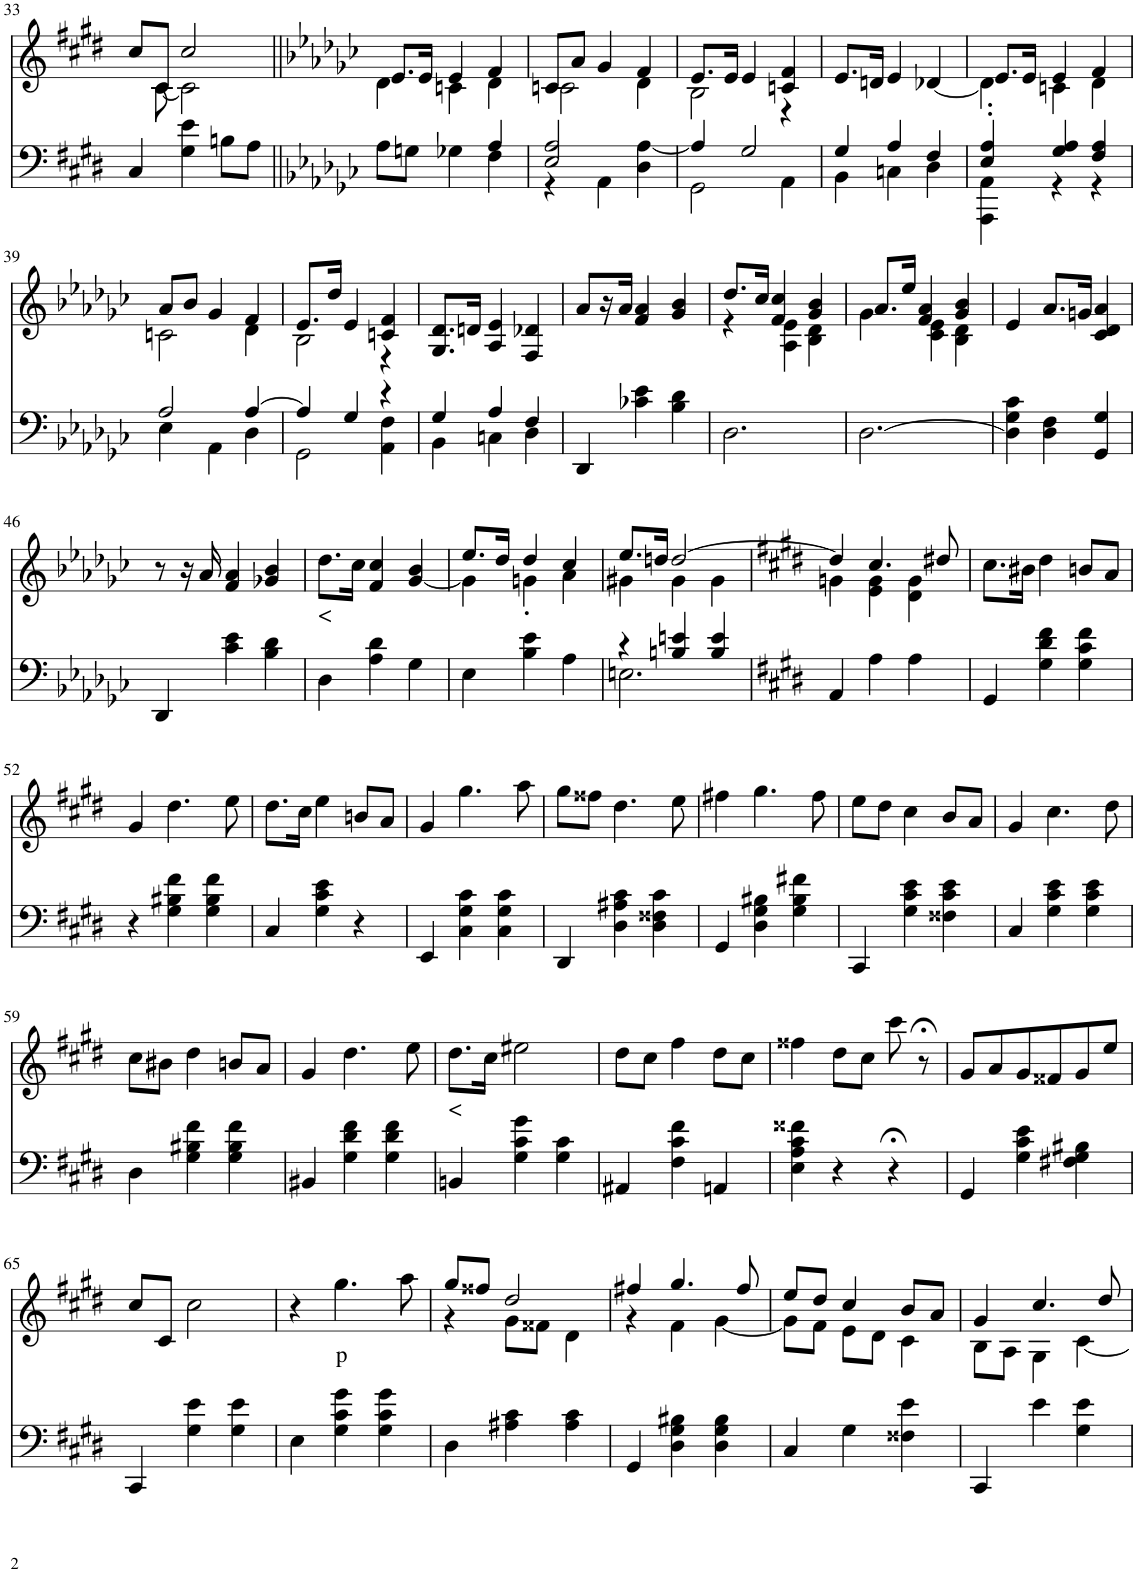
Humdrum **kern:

**kern	**kern	**text
*part2	*part1	*part1
*staff2	*staff1	*staff1
*I"Piano	*I"Piano	*
*I'Pno	*I'Pno	*
!!LO:PB:g=z
*clefF4	*clefG2	*
*k[f#c#g#d#]	*k[f#c#g#d#]	*
*c#:	*c#:	*
*M3/4	*M3/4	*
=33	=33	=33
*	*^	*
4C#/	8cc#/L	8ryy	.
.	8c#/J	[8c#\	.
4G#\ 4e\	2cc#/	2c#\]	.
8Bn\L	.	.	.
8A\J	.	.	.
=34||	=34||	=34||	=34||
*k[b-e-a-d-g-c-]	*k[b-e-a-d-g-c-]	*	*
*^	*	*	*
2ryy	8A-\L	8.e-/L	4d-\	.
.	8Gn\J	.	.	.
.	.	16e-/Jk	.	.
.	4G-X\	4e-/	4cn\	.
4A-/	4F\	4f/	4d-\	.
=35	=35	=35	=35	=35
2E-/ 2A-/	4r	8cn/L	2c\	.
.	.	8a-/J	.	.
.	4AA-\	4g-/	.	.
4ryy	4D-\ [4A-\	4f/	4d-\	.
=36	=36	=36	=36	=36
4A-/]	2GG-\	8.e-/L	2B-\	.
.	.	16e-/Jk	.	.
2G-/	.	4e-/	.	.
.	4AA-\	4cn/ 4f/	4r	.
*	*	*v	*v	*
=37	=37	=37	=37
4G-/	4BB-\	8.e-/L	.
.	.	16dn/Jk	.
4A-/	4Cn\	4e-/	.
4F/	4D-\	[4d-X/	.
=38	=38	=38	=38
*	*	*^	*
4E-/' 4A-/'	4AAA-\ 4AA-\	8.e-/L	4d-\]	.
.	.	16e-/Jk	.	.
4G-/ 4A-/	4r	4e-/	4cn\	.
4F/ 4A-/	4r	4f/	4d-\	.
!!LO:LB:g=z	!!
=39	=39	=39	=39	=39
2A-/	4E-\	8a-/L	2cn\	.
.	.	8b-/J	.	.
.	4AA-\	4g-/	.	.
[4A-/	4D-\	4f/	4d-\	.
=40	=40	=40	=40	=40
4A-/]	2GG-\	8.e-/L	2B-\	.
.	.	16dd-/Jk	.	.
4G-/	.	4e-/	.	.
4r	4AA-\ 4F\	4cn/ 4f/	4r	.
*	*	*v	*v	*
=41	=41	=41	=41
4G-/	4BB-\	8.G-/ 8.d-/L	.
.	.	16dn/Jk	.
4A-/	4Cn\	4A-/ 4e-/	.
4F/	4D-\	4F/ 4d-X/	.
*v	*v	*	*
=42	=42	=42
4DD-/	8a-/L	.
.	16r	.
.	16a-/JJ	.
4c-X\ 4e-\	4f/ 4a-/	.
4B-\ 4d-\	4g-/ 4b-/	.
=43	=43	=43
*	*^	*
2.D-\	8.dd-/L	4r	.
.	16cc-/Jk	.	.
.	4f/ 4cc-/	4A-\ 4e-\	.
.	4g-/ 4b-/	4B-\ 4d-\	.
=44	=44	=44	=44
[2.D-\	8.a-/L	4g-\	.
.	16ee-/Jk	.	.
.	4f/ 4a-/	4c-\ 4e-\	.
.	4g-/ 4b-/	4B-\ 4d-\	.
*	*v	*v	*
=45	=45	=45
4D-\] 4G-\ 4c-\	4e-/	.
4D-\ 4F\	8.a-/L	.
.	16gn/Jk	.
4GG-/ 4G-/	4c-/ 4d-/ 4a-/	.
!!LO:LB:g=z
=46	=46	=46
4DD-/	8r	.
.	16r	.
.	16a-/	.
4c-\ 4e-\	4f/ 4a-/	.
4B-\ 4d-\	4g-X/ 4b-/	.
=47	=47	=47
!	!	!LO:LY:b
4D-\	8.dd-\L	<
.	16cc-\Jk	.
4A-\ 4d-\	4f/ 4cc-/	.
4G-\	[4g-/ 4b-/	.
=48	=48	=48
*	*^	*
4E-\	8.ee-/L	4g-\]	.
.	16dd-/Jk	.	.
4B-\ 4e-\	4dd-/	4gn'\	.
4A-\	4cc-/	4a-\	.
=49	=49	=49	=49
*^	*	*	*
4r	2.En\	8.ee-/L	4g#X\	.
.	.	16ddn/Jk	.	.
4Bn/ 4en/	.	[2dd/	4g#\	.
4B/ 4e/	.	.	4g#\	.
*v	*v	*	*	*
=50	=50	=50	=50
*k[f#c#g#d#]	*k[f#c#g#d#]	*	*
4AA/	4dd/]	4gn\	.
4A\	4.cc#/	4e\ 4g\	.
4A\	.	4d#\ 4g\	.
.	8dd#X/	.	.
*	*v	*v	*
=51	=51	=51
4GG#/	8.cc#\L	.
.	16b#X\Jk	.
4G#\ 4d#\ 4f#\	4dd#\	.
4G#\ 4c#\ 4f#\	8bn/L	.
.	8a/J	.
!!LO:LB:g=z
=52	=52	=52
4r	4g#/	.
4G#\ 4B#X\ 4f#\	4.dd#\	.
4G#\ 4B#\ 4f#\	.	.
.	8ee\	.
=53	=53	=53
4C#/	8.dd#\L	.
.	16cc#\Jk	.
4G#\ 4c#\ 4e\	4ee\	.
4r	8bn/L	.
.	8a/J	.
=54	=54	=54
4EE/	4g#/	.
4C#\ 4G#\ 4c#\	4.gg#\	.
4C#\ 4G#\ 4c#\	.	.
.	8aa\	.
=55	=55	=55
4DD#/	8gg#\L	.
.	8ff##X\J	.
4D#\ 4A#X\ 4c#\	4.dd#\	.
4D#\ 4F##X\ 4c#\	.	.
.	8ee\	.
=56	=56	=56
4GG#/	4ff#X\	.
4D#\ 4G#\ 4B#X\	4.gg#\	.
4G#\ 4B#\ 4f#X\	.	.
.	8ff#\	.
=57	=57	=57
4CC#/	8ee\L	.
.	8dd#\J	.
4G#\ 4c#\ 4e\	4cc#\	.
4F##X\ 4c#\ 4e\	8b/L	.
.	8a/J	.
=58	=58	=58
4C#/	4g#/	.
4G#\ 4c#\ 4e\	4.cc#\	.
4G#\ 4c#\ 4e\	.	.
.	8dd#\	.
!!LO:LB:g=z
=59	=59	=59
4D#\	8cc#\L	.
.	8b#X\J	.
4G#\ 4B#X\ 4f#\	4dd#\	.
4G#\ 4B#\ 4f#\	8bn/L	.
.	8a/J	.
=60	=60	=60
4BB#X/	4g#/	.
4G#\ 4d#\ 4f#\	4.dd#\	.
4G#\ 4d#\ 4f#\	.	.
.	8ee\	.
=61	=61	=61
!	!	!LO:LY:b
4BBn/	8.dd#\L	<
.	16cc#\Jk	.
4G#\ 4c#\ 4g#\	2ee#X\	.
4G#\ 4c#\	.	.
=62	=62	=62
4AA#X/	8dd#\L	.
.	8cc#\J	.
4F#\ 4c#\ 4f#\	4ff#\	.
4AAn/	8dd#\L	.
.	8cc#\J	.
=63	=63	=63
4E\ 4A\ 4c#\ 4f##X\	4ff##X\	.
4r	8dd#\L	.
.	8cc#\J	.
4r;<	8ccc#\	.
.	8r;<	.
=64	=64	=64
4GG#/	8g#/L	.
.	8a/	.
4G#\ 4c#\ 4e\	8g#/	.
.	8f##X/	.
4F#X\ 4G#\ 4B#X\	8g#/	.
.	8ee/J	.
!!LO:LB:g=z
=65	=65	=65
4CC#/	8cc#/L	.
.	8c#/J	.
4G#\ 4e\	2cc#\	.
4G#\ 4e\	.	.
=66	=66	=66
4E\	4r	.
!	!	!LO:LY:b
4G#\ 4c#\ 4g#\	4.gg#\	p
4G#\ 4c#\ 4g#\	.	.
.	8aa\	.
=67	=67	=67
*	*^	*
4D#\	8gg#/L	4r	.
.	8ff##X/J	.	.
4A#X\ 4c#\	2dd#/	8g#\L	.
.	.	8f##X\J	.
4A#\ 4c#\	.	4d#\	.
=68	=68	=68	=68
4GG#/	4ff#X/	4r	.
4D#\ 4G#\ 4B#X\	4.gg#/	4f#\	.
4D#\ 4G#\ 4B#\	.	[4g#\	.
.	8ff#/	.	.
=69	=69	=69	=69
4C#/	8ee/L	8g#\L]	.
.	8dd#/J	8f#\J	.
4G#\	4cc#/	8e\L	.
.	.	8d#\J	.
4F##X\ 4e\	8b/L	4c#\	.
.	8a/J	.	.
=70	=70	=70	=70
4CC#/	4g#/	8B\L	.
.	.	8A\J	.
4e\	4.cc#/	4G#\	.
4G#\ 4e\	.	[4c#\	.
.	8dd#/	.	.
*	*v	*v	*
=	=	=
*-	*-	*-
